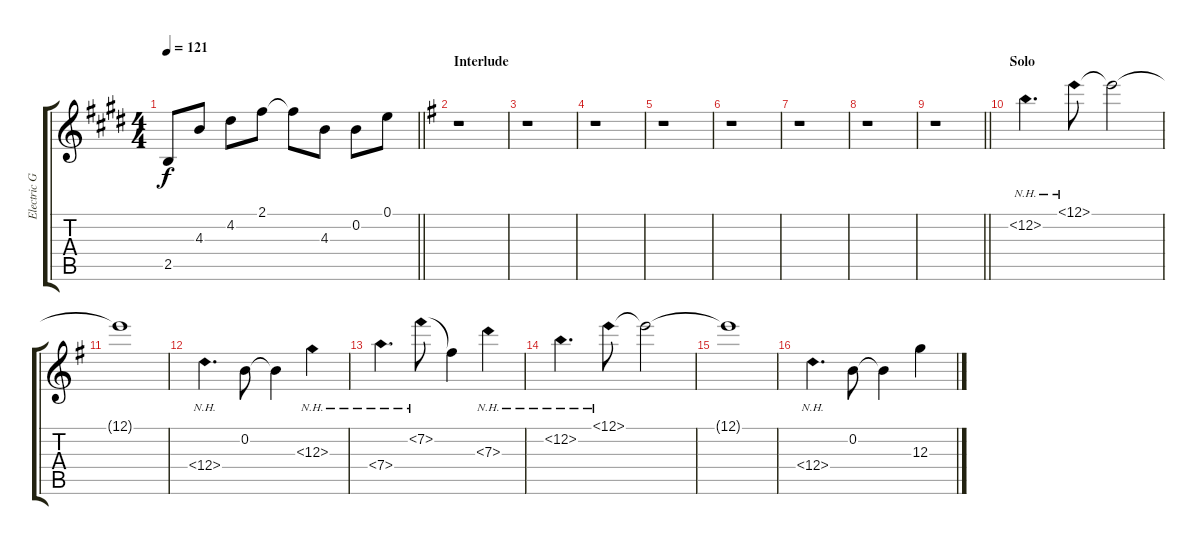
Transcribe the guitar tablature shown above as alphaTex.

\track ("Electric Guitar 1" "Electric G") {instrument distortionguitar}
\staff {score tabs}
\tuning (E4 B3 G3 D3 A2 E2) {hide}
\ts (4 4)
\tempo 121
\clef g2
\barLineRight lightlight
\ks e
2.5.8{dy f} 4.3.8 4.2.8 2.1.8 2.1{t}.8 4.3.8 0.2.8 0.1.8 |
\section ("" "Interlude")
\ks g
r.1 |
r.1 |
r.1 |
r.1 |
r.1 |
r.1 |
r.1 |
\barLineRight lightlight
r.1 |
\section ("" "Solo")
12.2{nh}.4{d} 12.1{nh}.8 12.1{t}.2 |
12.1{t}.1 |
12.4{nh}.4{d} 0.2.8 0.2{t}.4 12.3{nh}.4 |
7.4{nh}.4{d} 7.2{nh}.8 7.2{t}.4 7.3{nh}.4 |
12.2{nh}.4{d} 12.1{nh}.8 12.1{t}.2 |
12.1{t}.1 |
12.4{nh}.4{d} 0.2.8 0.2{t}.4 12.3.4
